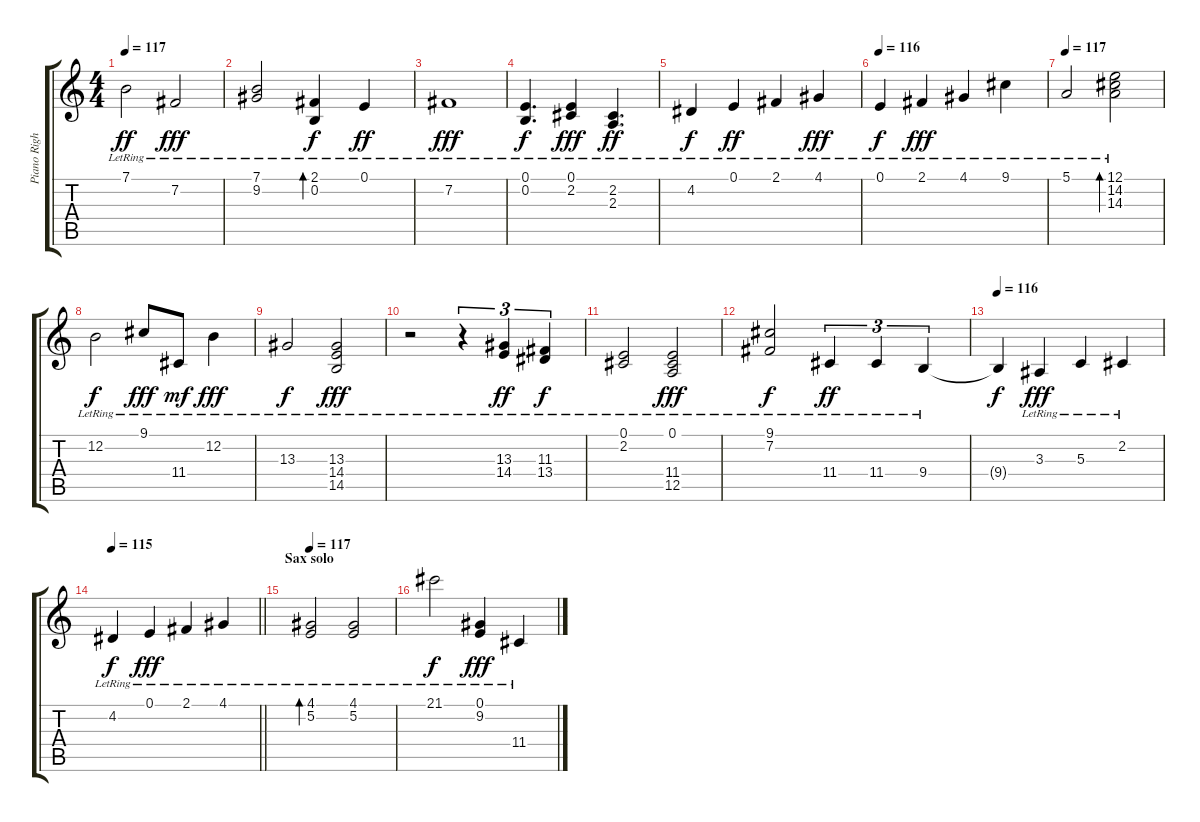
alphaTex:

\track ("Piano Right" "Piano Righ") {instrument acousticgrandpiano}
\staff {score tabs}
\tuning (E4 B3 G3 D3 A2 E2) {hide}
\ts (4 4)
\tempo 117
\clef g2
\ks c
7.1{lr}.2{dy ff} 7.2{lr}.2{dy fff} |
(7.1{lr} 9.2{lr}).2 (2.1{lr} 0.2{lr}).4{bd 240 dy f} 0.1{lr}.4{dy ff} |
7.2{lr}.1{dy fff} |
(0.1{lr} 0.2{lr}).4{d dy f} (0.1{lr} 2.2{lr}).4{dy fff} (2.2{lr} 2.3{lr}).4{d dy ff} |
4.2{lr}.4{dy f} 0.1{lr}.4{dy ff} 2.1{lr}.4 4.1{lr}.4{dy fff} |
\tempo 116
0.1{lr}.4{dy f} 2.1{lr}.4{dy fff} 4.1{lr}.4 9.1{lr}.4 |
\tempo 117
5.1{lr}.2 (12.1{lr} 14.2{lr} 14.3{lr}).2{bd 240} |
12.2{lr}.2{dy f} 9.1{lr}.8{dy fff} 11.4{lr}.8{dy mf} 12.2{lr}.4{dy fff} |
13.3{lr}.2{dy f} (13.3{lr} 14.4{lr} 14.5{lr}).2{dy fff} |
r.2 r.4{tu (3 2)} (13.3{lr} 14.4{lr}).4{tu (3 2) dy ff} (11.3{lr} 13.4{lr}).4{tu (3 2) dy f} |
(0.1{lr} 2.2{lr}).2 (0.1{lr} 11.4{lr} 12.5{lr}).2{dy fff} |
(9.1{lr} 7.2{lr}).2{dy f} 11.4{lr}.4{tu (3 2) dy ff} 11.4{lr}.4{tu (3 2)} 9.4{lr}.4{tu (3 2)} |
\tempo 116
9.4{t}.4{dy f} 3.3{lr}.4{dy fff} 5.3{lr}.4 2.2{lr}.4 |
\tempo 115
\barLineRight lightlight
4.2{lr}.4{dy f} 0.1{lr}.4{dy fff} 2.1{lr}.4 4.1{lr}.4 |
\section ("" "Sax solo")
\tempo 117
(4.1{lr} 5.2{lr}).2{bd 240} (4.1{lr} 5.2{lr}).2 |
21.1{lr}.2{dy f} (0.1{lr} 9.2{lr}).4{dy fff} 11.4{lr}.4
